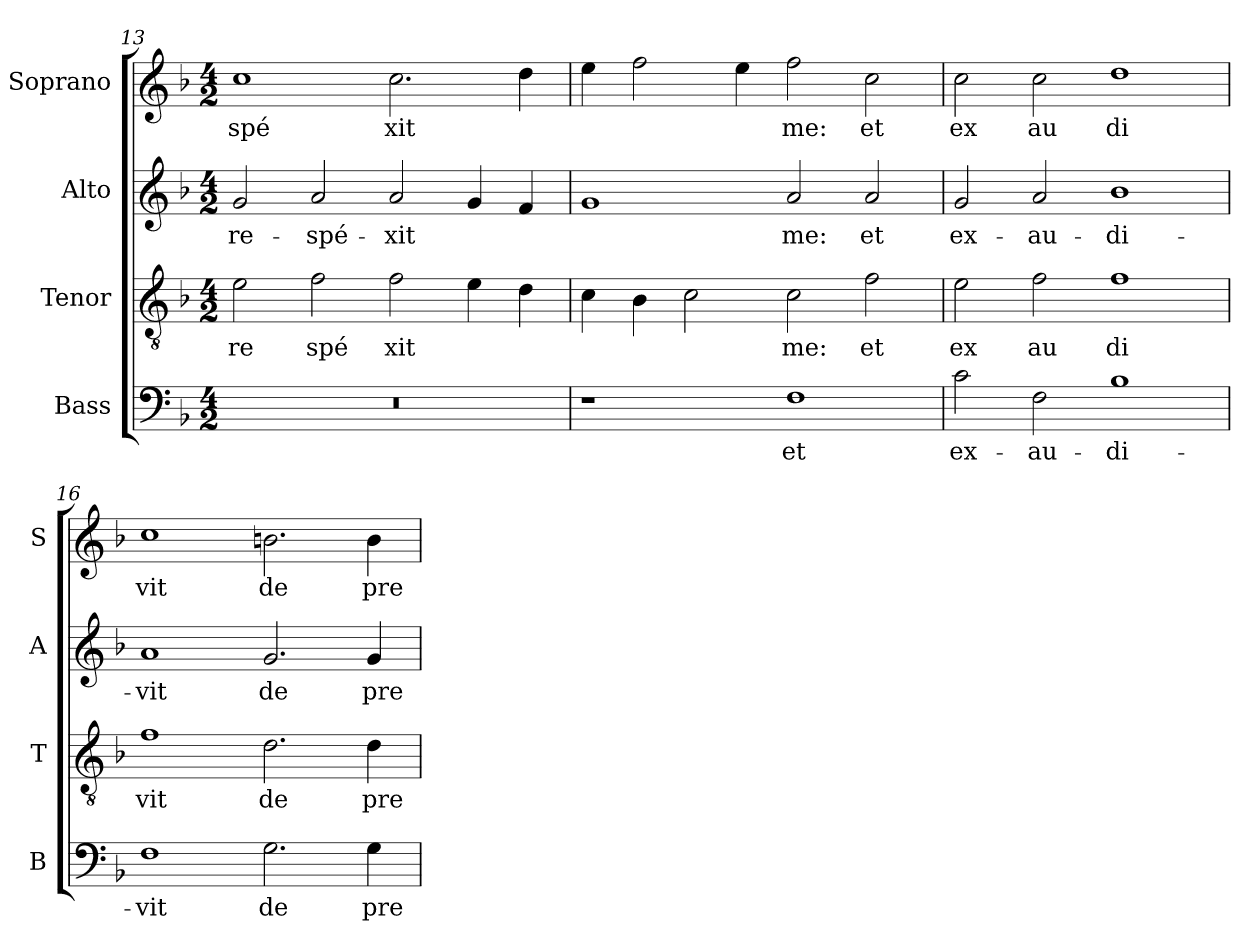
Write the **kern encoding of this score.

**kern	**text	**kern	**text	**kern	**text	**kern	**text
*part4	*part4	*part3	*part3	*part2	*part2	*part1	*part1
*staff4	*staff4	*staff3	*staff3	*staff2	*staff2	*staff1	*staff1
*I"Bass	*	*I"Tenor	*	*I"Alto	*	*I"Soprano	*
*I'B	*	*I'T	*	*I'A	*	*I'S	*
*clefF4	*	*clefGv2	*	*clefG2	*	*clefG2	*
*k[b-]	*	*k[b-]	*	*k[b-]	*	*k[b-]	*
*F:	*	*F:	*	*F:	*	*F:	*
*M4/2	*	*M4/2	*	*M4/2	*	*M4/2	*
=13	=13	=13	=13	=13	=13	=13	=13
!	!	!	!LO:LY:b:cj	!	!LO:LY:b:cj	!	!LO:LY:b:cj
0r	.	2e\	re	2g/	re-	1cc	spé
!	!	!	!LO:LY:b:cj	!	!LO:LY:b:cj	!	!
.	.	2f\	spé	2a/	-spé-	.	.
!	!	!	!LO:LY:b:cj	!	!LO:LY:b:cj	!	!LO:LY:b:cj
.	.	2f\	xit	2a/	-xit	2.cc\	xit
!	!	!	!LO:LY:b:cj	!	!LO:LY:b:cj	!	!
.	.	4e\	.	4g/	.	.	.
!	!	!	!LO:LY:b:cj	!	!LO:LY:b:cj	!	!LO:LY:b:cj
.	.	4d\	.	4f/	.	4dd\	.
=14	=14	=14	=14	=14	=14	=14	=14
!	!	!	!LO:LY:b:cj	!	!LO:LY:b:cj	!	!LO:LY:b:cj
1r	.	4c\	.	1g	.	4ee\	.
!	!	!	!LO:LY:b:cj	!	!	!	!LO:LY:b:cj
.	.	4B-\	.	.	.	2ff\	.
!	!	!	!LO:LY:b:cj	!	!	!	!
.	.	2c\	.	.	.	.	.
!	!	!	!	!	!	!	!LO:LY:b:cj
.	.	.	.	.	.	4ee\	.
!	!LO:LY:b:cj	!	!LO:LY:b:cj	!	!LO:LY:b:cj	!	!LO:LY:b:cj
1F	et	2c\	me:	2a/	me:	2ff\	me:
!	!	!	!LO:LY:b:cj	!	!LO:LY:b:cj	!	!LO:LY:b:cj
.	.	2f\	et	2a/	et	2cc\	et
=15	=15	=15	=15	=15	=15	=15	=15
!	!LO:LY:b:cj	!	!LO:LY:b:cj	!	!LO:LY:b:cj	!	!LO:LY:b:cj
2c\	ex-	2e\	ex	2g/	ex-	2cc\	ex
!	!LO:LY:b:cj	!	!LO:LY:b:cj	!	!LO:LY:b:cj	!	!LO:LY:b:cj
2F\	-au-	2f\	au	2a/	-au-	2cc\	au
!	!LO:LY:b:cj	!	!LO:LY:b:cj	!	!LO:LY:b:cj	!	!LO:LY:b:cj
1B-	-di-	1f	di	1b-	-di-	1dd	di
!!LO:PB:g=z
=16	=16	=16	=16	=16	=16	=16	=16
!	!LO:LY:b:cj	!	!LO:LY:b:cj	!	!LO:LY:b:cj	!	!LO:LY:b:cj
1F	-vit	1f	vit	1a	-vit	1cc	vit
!	!LO:LY:b:cj	!	!LO:LY:b:cj	!	!LO:LY:b:cj	!	!LO:LY:b:cj
2.G\	de	2.d\	de	2.g/	de	2.bn\	de
!	!LO:LY:b:cj	!	!LO:LY:b:cj	!	!LO:LY:b:cj	!	!LO:LY:b:cj
4G\	pre	4d\	pre	4g/	pre	4b\	pre
=	=	=	=	=	=	=	=
*-	*-	*-	*-	*-	*-	*-	*-
